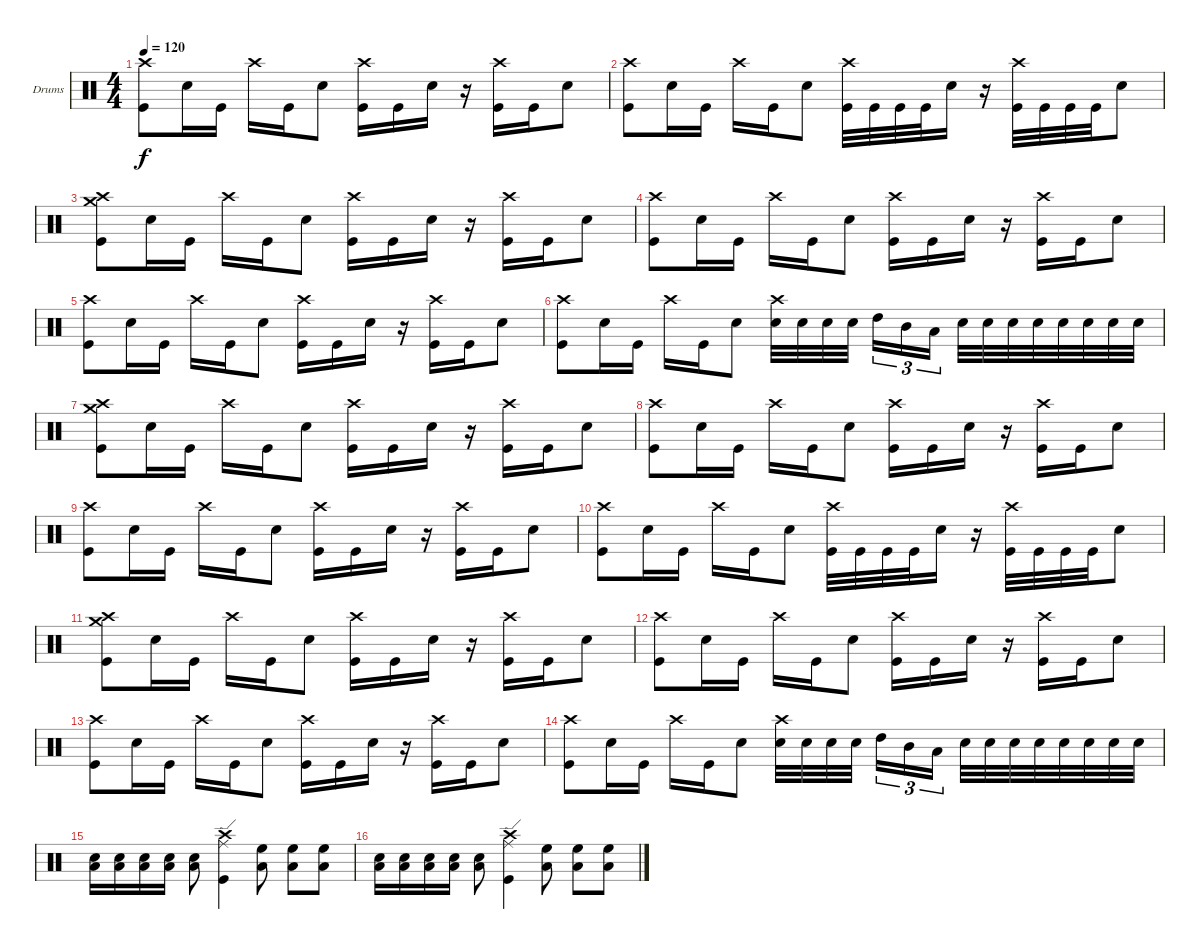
\defaultSystemsLayout 4
\bracketExtendMode groupsimilarinstruments
\firstSystemTrackNameOrientation horizontal
\otherSystemsTrackNameOrientation horizontal
\track ("The Rev" "Drums") {instrument percussion}
\staff {score}
\articulation defaults
\ts (4 4)
\tempo 120
\clef neutral
\scale
0.333333
\ks c
("Crash high (hit)" "Kick (hit)").8{dy f} "Snare (hit) 2".16 "Kick (hit)".16 "Crash high (hit)".16 "Kick (hit)".16 "Snare (hit) 2".8 ("Crash high (hit)" "Kick (hit)").16 "Kick (hit)".16 "Snare (hit) 2".16 r.16 ("Crash high (hit)" "Kick (hit)").16 "Kick (hit)".16 "Snare (hit) 2".8 |
\scale
0.333333 ("Crash high (hit)" "Kick (hit)").8 "Snare (hit) 2".16 "Kick (hit)".16 "Crash high (hit)".16 "Kick (hit)".16 "Snare (hit) 2".8 ("Crash high (hit)" "Kick (hit)").32 "Kick (hit)".32 "Kick (hit)".32 "Kick (hit)".32 "Snare (hit) 2".16 r.16 ("Crash high (hit)" "Kick (hit)").32 "Kick (hit)".32 "Kick (hit)".32 "Kick (hit)".32 "Snare (hit) 2".8 |
\scale
0.333333 ("Crash high (hit)" "Crash medium (hit)" "Kick (hit)").8 "Snare (hit) 2".16 "Kick (hit)".16 "Crash high (hit)".16 "Kick (hit)".16 "Snare (hit) 2".8 ("Crash high (hit)" "Kick (hit)").16 "Kick (hit)".16 "Snare (hit) 2".16 r.16 ("Crash high (hit)" "Kick (hit)").16 "Kick (hit)".16 "Snare (hit) 2".8 |
\scale
0.333333 ("Crash high (hit)" "Kick (hit)").8 "Snare (hit) 2".16 "Kick (hit)".16 "Crash high (hit)".16 "Kick (hit)".16 "Snare (hit) 2".8 ("Crash high (hit)" "Kick (hit)").16 "Kick (hit)".16 "Snare (hit) 2".16 r.16 ("Crash high (hit)" "Kick (hit)").16 "Kick (hit)".16 "Snare (hit) 2".8 |
\scale
0.333333 ("Crash high (hit)" "Kick (hit)").8 "Snare (hit) 2".16 "Kick (hit)".16 "Crash high (hit)".16 "Kick (hit)".16 "Snare (hit) 2".8 ("Crash high (hit)" "Kick (hit)").16 "Kick (hit)".16 "Snare (hit) 2".16 r.16 ("Crash high (hit)" "Kick (hit)").16 "Kick (hit)".16 "Snare (hit) 2".8 |
\scale
0.333333 ("Crash high (hit)" "Kick (hit)").8 "Snare (hit) 2".16 "Kick (hit)".16 "Crash high (hit)".16 "Kick (hit)".16 "Snare (hit) 2".8 ("Crash high (hit)" "Snare (hit) 2").32 "Snare (hit) 2".32 "Snare (hit) 2".32 "Snare (hit) 2".32 "High Tom (hit)".16{tu (3 2)} "Mid Tom (hit)".16{tu (3 2)} "Low Tom (hit)".16{tu (3 2)} "Snare (hit) 2".32 "Snare (hit) 2".32 "Snare (hit) 2".32 "Snare (hit) 2".32 "Snare (hit) 2".32 "Snare (hit) 2".32 "Snare (hit) 2".32 "Snare (hit) 2".32 |
\scale
0.333333 ("Crash high (hit)" "Crash medium (hit)" "Kick (hit)").8 "Snare (hit) 2".16 "Kick (hit)".16 "Crash high (hit)".16 "Kick (hit)".16 "Snare (hit) 2".8 ("Crash high (hit)" "Kick (hit)").16 "Kick (hit)".16 "Snare (hit) 2".16 r.16 ("Crash high (hit)" "Kick (hit)").16 "Kick (hit)".16 "Snare (hit) 2".8 |
\scale
0.333333 ("Crash high (hit)" "Kick (hit)").8 "Snare (hit) 2".16 "Kick (hit)".16 "Crash high (hit)".16 "Kick (hit)".16 "Snare (hit) 2".8 ("Crash high (hit)" "Kick (hit)").16 "Kick (hit)".16 "Snare (hit) 2".16 r.16 ("Crash high (hit)" "Kick (hit)").16 "Kick (hit)".16 "Snare (hit) 2".8 |
\scale
0.333333 ("Crash high (hit)" "Kick (hit)").8 "Snare (hit) 2".16 "Kick (hit)".16 "Crash high (hit)".16 "Kick (hit)".16 "Snare (hit) 2".8 ("Crash high (hit)" "Kick (hit)").16 "Kick (hit)".16 "Snare (hit) 2".16 r.16 ("Crash high (hit)" "Kick (hit)").16 "Kick (hit)".16 "Snare (hit) 2".8 |
\scale
0.333333 ("Crash high (hit)" "Kick (hit)").8 "Snare (hit) 2".16 "Kick (hit)".16 "Crash high (hit)".16 "Kick (hit)".16 "Snare (hit) 2".8 ("Crash high (hit)" "Kick (hit)").32 "Kick (hit)".32 "Kick (hit)".32 "Kick (hit)".32 "Snare (hit) 2".16 r.16 ("Crash high (hit)" "Kick (hit)").32 "Kick (hit)".32 "Kick (hit)".32 "Kick (hit)".32 "Snare (hit) 2".8 |
\scale
0.333333 ("Crash high (hit)" "Crash medium (hit)" "Kick (hit)").8 "Snare (hit) 2".16 "Kick (hit)".16 "Crash high (hit)".16 "Kick (hit)".16 "Snare (hit) 2".8 ("Crash high (hit)" "Kick (hit)").16 "Kick (hit)".16 "Snare (hit) 2".16 r.16 ("Crash high (hit)" "Kick (hit)").16 "Kick (hit)".16 "Snare (hit) 2".8 |
\scale
0.333333 ("Crash high (hit)" "Kick (hit)").8 "Snare (hit) 2".16 "Kick (hit)".16 "Crash high (hit)".16 "Kick (hit)".16 "Snare (hit) 2".8 ("Crash high (hit)" "Kick (hit)").16 "Kick (hit)".16 "Snare (hit) 2".16 r.16 ("Crash high (hit)" "Kick (hit)").16 "Kick (hit)".16 "Snare (hit) 2".8 |
\scale
0.333333 ("Crash high (hit)" "Kick (hit)").8 "Snare (hit) 2".16 "Kick (hit)".16 "Crash high (hit)".16 "Kick (hit)".16 "Snare (hit) 2".8 ("Crash high (hit)" "Kick (hit)").16 "Kick (hit)".16 "Snare (hit) 2".16 r.16 ("Crash high (hit)" "Kick (hit)").16 "Kick (hit)".16 "Snare (hit) 2".8 |
\scale
0.333333 ("Crash high (hit)" "Kick (hit)").8 "Snare (hit) 2".16 "Kick (hit)".16 "Crash high (hit)".16 "Kick (hit)".16 "Snare (hit) 2".8 ("Crash high (hit)" "Snare (hit) 2").32 "Snare (hit) 2".32 "Snare (hit) 2".32 "Snare (hit) 2".32 "High Tom (hit)".16{tu (3 2)} "Mid Tom (hit)".16{tu (3 2)} "Low Tom (hit)".16{tu (3 2)} "Snare (hit) 2".32 "Snare (hit) 2".32 "Snare (hit) 2".32 "Snare (hit) 2".32 "Snare (hit) 2".32 "Snare (hit) 2".32 "Snare (hit) 2".32 "Snare (hit) 2".32 |
\scale
0.333333 ("Snare (hit) 2" "Low Tom (hit)").16 ("Snare (hit) 2" "Low Tom (hit)").16 ("Snare (hit) 2" "Low Tom (hit)").16 ("Snare (hit) 2" "Low Tom (hit)").16 ("Snare (hit) 2" "Low Tom (hit)").8 ("Crash high (hit)" "Ride (edge)" "Kick (hit)").4 ("High Floor Tom (hit)" "Low Tom (hit)").8 ("High Floor Tom (hit)" "Low Tom (hit)").8 ("High Floor Tom (hit)" "Low Tom (hit)").8 |
\scale
0.333333 ("Snare (hit) 2" "Low Tom (hit)").16 ("Snare (hit) 2" "Low Tom (hit)").16 ("Snare (hit) 2" "Low Tom (hit)").16 ("Snare (hit) 2" "Low Tom (hit)").16 ("Snare (hit) 2" "Low Tom (hit)").8 ("Crash high (hit)" "Ride (edge)" "Kick (hit)").4 ("High Floor Tom (hit)" "Low Tom (hit)").8 ("High Floor Tom (hit)" "Low Tom (hit)").8 ("High Floor Tom (hit)" "Low Tom (hit)").8
